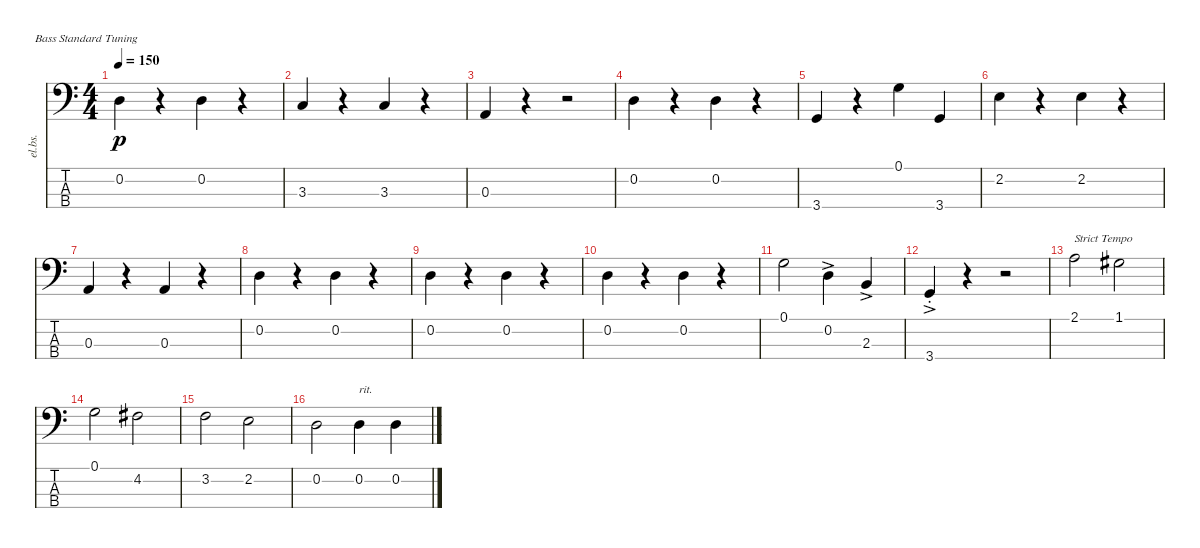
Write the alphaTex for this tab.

\defaultSystemsLayout 4
\bracketExtendMode nobrackets
\useSystemSignSeparator
\track ("Electric Bass" "el.bs.") {defaultSystemsLayout 6 multiBarRest instrument electricbassfinger}
\staff {score tabs}
\tuning (G2 D2 A1 E1)
\ts (4 4)
\tempo 150
\clef f4
\ks c
0.2.4{dy p beam Down} r.4{beam Down} 0.2.4{beam Down} r.4{beam Down} |
3.3.4{beam Up} r.4{beam Down} 3.3.4{beam Up} r.4{beam Down} |
0.3.4{beam Up} r.4{beam Down} r.2{beam Down} |
0.2.4{beam Down} r.4{beam Down} 0.2.4{beam Down} r.4{beam Down} |
3.4.4{beam Up} r.4{beam Down} 0.1.4{beam Down} 3.4.4{beam Up} |
2.2.4{beam Down} r.4{beam Down} 2.2.4{beam Down} r.4{beam Down} |
0.3.4{beam Up} r.4{beam Down} 0.3.4{beam Up} r.4{beam Down} |
0.2.4{beam Down} r.4{beam Down} 0.2.4{beam Down} r.4{beam Down} |
0.2.4{beam Down} r.4{beam Down} 0.2.4{beam Down} r.4{beam Down} |
0.2.4{beam Down} r.4{beam Down} 0.2.4{beam Down} r.4{beam Down} |
0.1.2{beam Down} 0.2{ac}.4{beam Down} 2.3{ac}.4{beam Up} |
3.4{ac st}.4{beam Up} r.4{beam Down} r.2{beam Down} |
2.1.2{txt "Strict Tempo" beam Down} 1.1{acc #}.2{beam Down} |
0.1.2{beam Down} 4.2{acc #}.2{beam Down} |
3.2.2{beam Down} 2.2.2{beam Down} |
0.2.2{beam Down} 0.2.4{txt "rit." beam Down} 0.2.4{beam Down}
